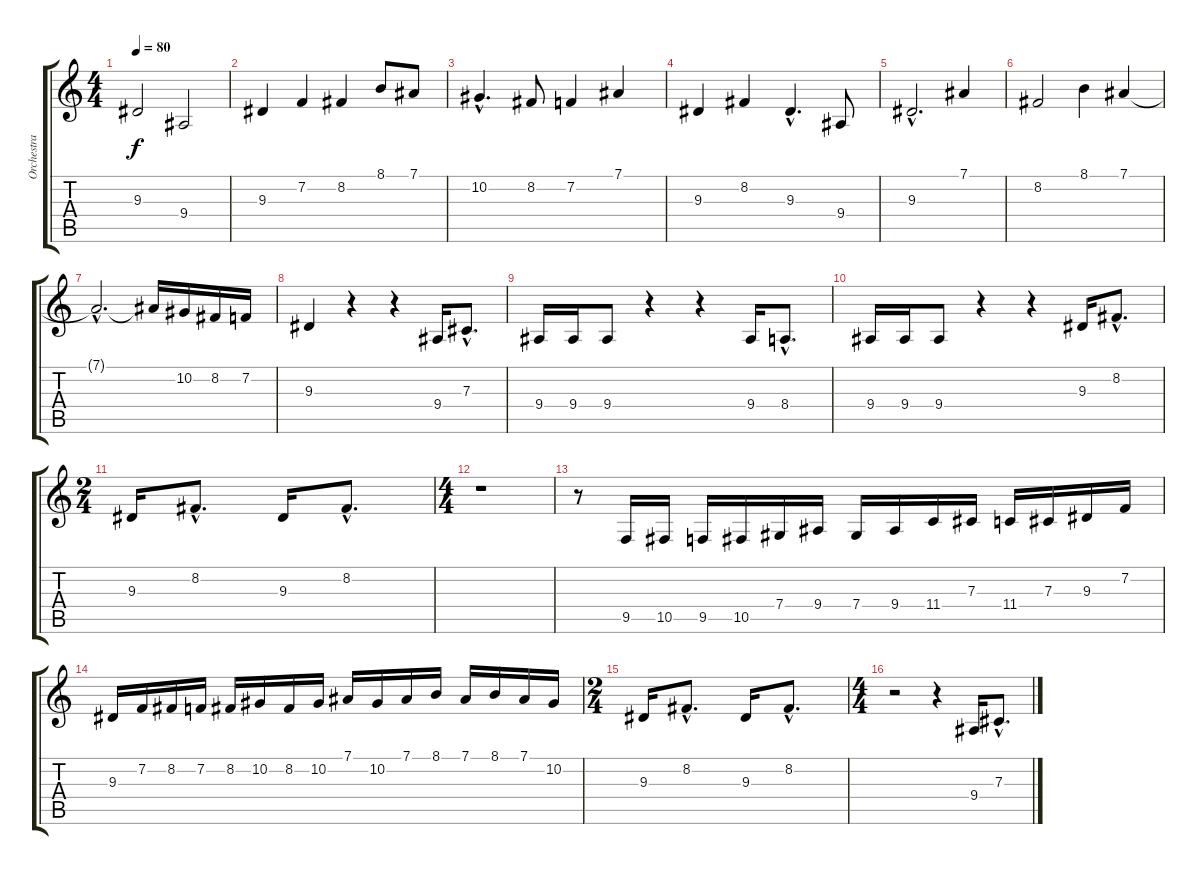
\track ("Orchestra" "Orchestra") {instrument stringensemble1}
\staff {score tabs}
\tuning (Eb4 Bb3 Gb3 Db3 Ab2 Eb2) {hide}
\ts (4 4)
\tempo 80
\clef g2
\ks c
9.3.2{dy f} 9.4.2 |
9.3.4 7.2.4 8.2.4 8.1.8 7.1.8 |
10.2{hac}.4{d} 8.2.8 7.2.4 7.1.4 |
9.3.4 8.2.4 9.3{hac}.4{d} 9.4.8 |
9.3{hac}.2{d} 7.1.4 |
8.2.2 8.1.4 7.1.4 |
7.1{hac t}.2{d} 7.1{t}.16 10.2.16 8.2.16 7.2.16 |
9.3.4 r.4 r.4 9.4.16 7.3{hac}.8{d} |
9.4.16 9.4.16 9.4.8 r.4 r.4 9.4.16 8.4{hac}.8{d} |
9.4.16 9.4.16 9.4.8 r.4 r.4 9.3.16 8.2{hac}.8{d} |
\ts (2 4)
9.3.16 8.2{hac}.8{d} 9.3.16 8.2{hac}.8{d} |
\ts (4 4)
r.1 |
r.8 9.5.16 10.5.16 9.5.16 10.5.16 7.4.16 9.4.16 7.4.16 9.4.16 11.4.16 7.3.16 11.4.16 7.3.16 9.3.16 7.2.16 |
9.3.16 7.2.16 8.2.16 7.2.16 8.2.16 10.2.16 8.2.16 10.2.16 7.1.16 10.2.16 7.1.16 8.1.16 7.1.16 8.1.16 7.1.16 10.2.16 |
\ts (2 4)
9.3.16 8.2{hac}.8{d} 9.3.16 8.2{hac}.8{d} |
\ts (4 4)
r.2 r.4 9.4.16 7.3{hac}.8{d}
